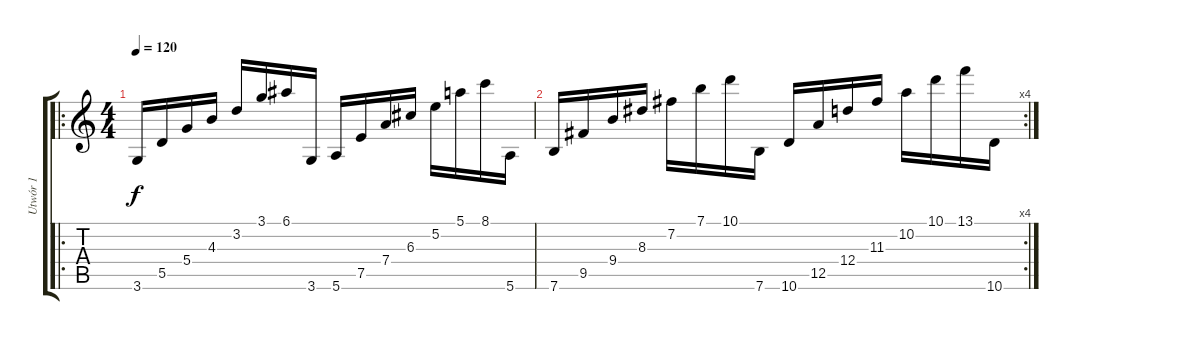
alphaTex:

\track ("Utwór 1" "Utwór 1") {instrument distortionguitar}
\staff {score tabs}
\tuning (E4 B3 G3 D3 A2 E2) {hide}
\ro
\ts (4 4)
\tempo 120
\clef g2
\ks c
3.6.16{dy f instrument distortionguitar} 5.5.16 5.4.16 4.3.16 3.2.16 3.1.16 6.1.16 3.6.16 5.6.16 7.5.16 7.4.16 6.3.16 5.2.16 5.1.16 8.1.16 5.6.16 |
\rc 4
7.6.16 9.5.16 9.4.16 8.3.16 7.2.16 7.1.16 10.1.16 7.6.16 10.6.16 12.5.16 12.4.16 11.3.16 10.2.16 10.1.16 13.1.16 10.6.16
